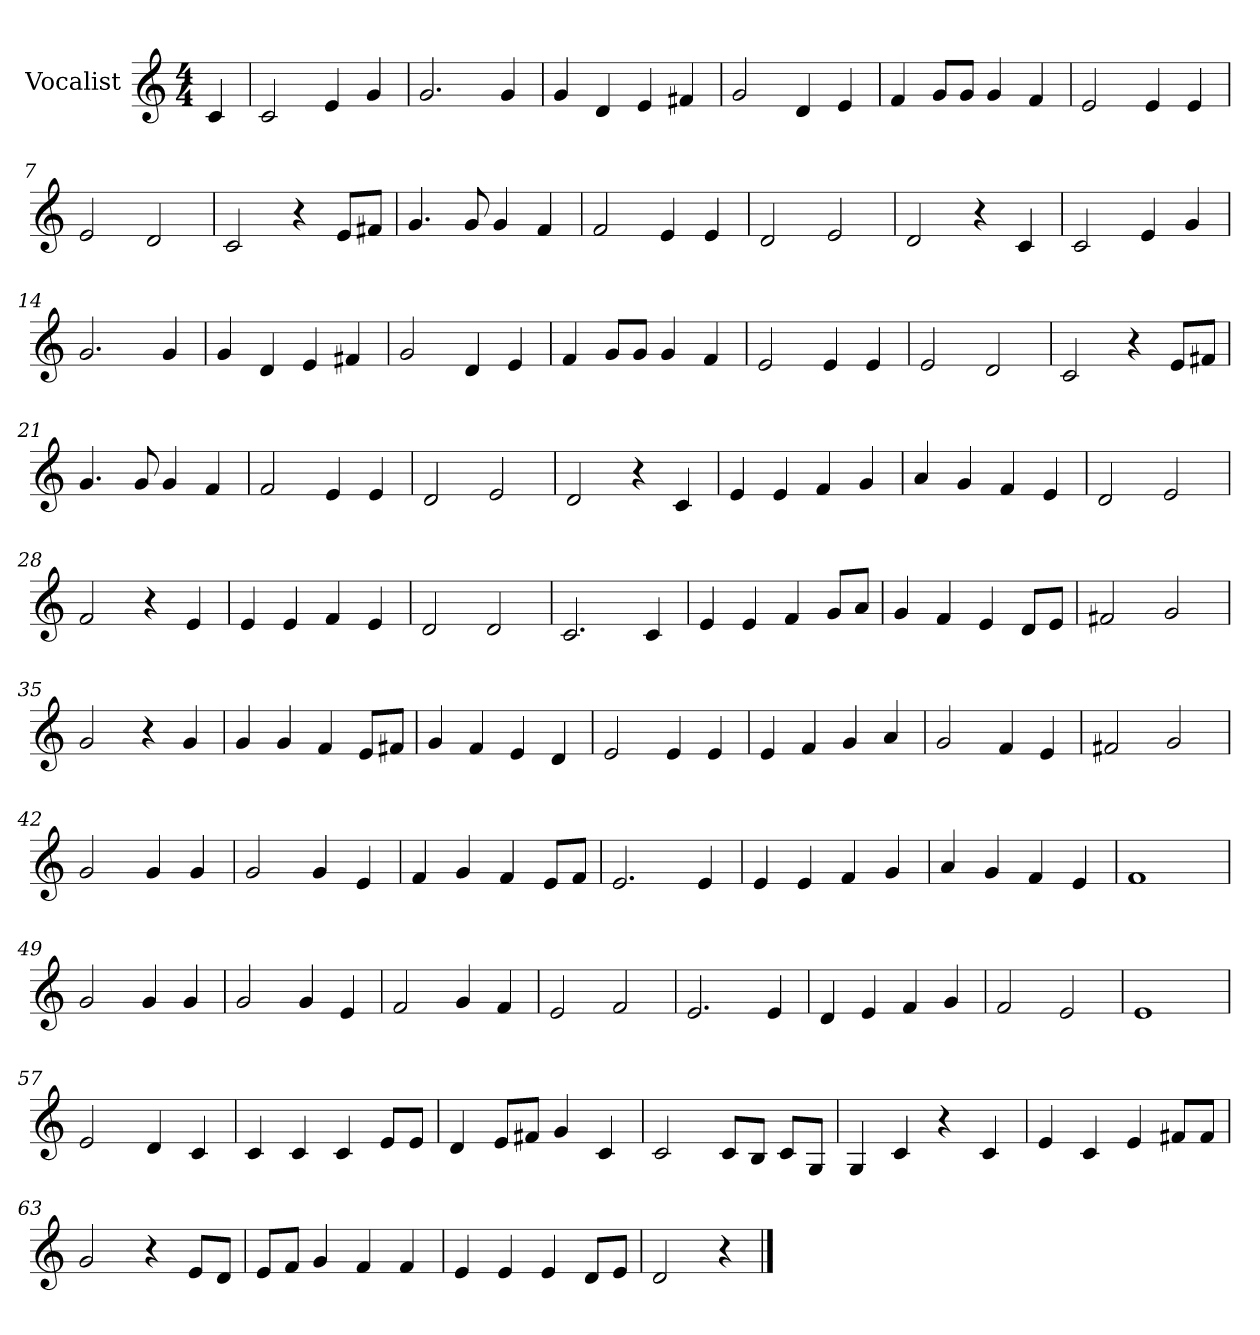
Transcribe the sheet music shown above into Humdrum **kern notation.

**kern
*part1
*staff1
*I"Vocalist
*k[]
*C:
*M4/4
=
4c
=1
2c
4e
4g
=2
2.g
4g
=3
4g
4d
4e
4f#X
=4
2g
4d
4e
=5
4f
8gL
8gJ
4g
4f
=6
2e
4e
4e
=7
2e
2d
=8
2c
4r
8eL
8f#XJ
=9
4.g
8g
4g
4f
=10
2f
4e
4e
=11
2d
2e
=12
2d
4r
4c
=13
2c
4e
4g
=14
2.g
4g
=15
4g
4d
4e
4f#X
=16
2g
4d
4e
=17
4f
8gL
8gJ
4g
4f
=18
2e
4e
4e
=19
2e
2d
=20
2c
4r
8eL
8f#XJ
=21
4.g
8g
4g
4f
=22
2f
4e
4e
=23
2d
2e
=24
2d
4r
4c
=25
4e
4e
4f
4g
=26
4a
4g
4f
4e
=27
2d
2e
=28
2f
4r
4e
=29
4e
4e
4f
4e
=30
2d
2d
=31
2.c
4c
=32
4e
4e
4f
8gL
8aJ
=33
4g
4f
4e
8dL
8eJ
=34
2f#X
2g
=35
2g
4r
4g
=36
4g
4g
4f
8eL
8f#XJ
=37
4g
4f
4e
4d
=38
2e
4e
4e
=39
4e
4f
4g
4a
=40
2g
4f
4e
=41
2f#X
2g
=42
2g
4g
4g
=43
2g
4g
4e
=44
4f
4g
4f
8eL
8fJ
=45
2.e
4e
=46
4e
4e
4f
4g
=47
4a
4g
4f
4e
=48
1f
=49
2g
4g
4g
=50
2g
4g
4e
=51
2f
4g
4f
=52
2e
2f
=53
2.e
4e
=54
4d
4e
4f
4g
=55
2f
2e
=56
1e
=57
2e
4d
4c
=58
4c
4c
4c
8eL
8eJ
=59
4d
8eL
8f#XJ
4g
4c
=60
2c
8cL
8BJ
8cL
8GJ
=61
4G
4c
4r
4c
=62
4e
4c
4e
8f#XL
8f#J
=63
2g
4r
8eL
8dJ
=64
8eL
8fJ
4g
4f
4f
=65
4e
4e
4e
8dL
8eJ
=66
2d
4r
==
*-
